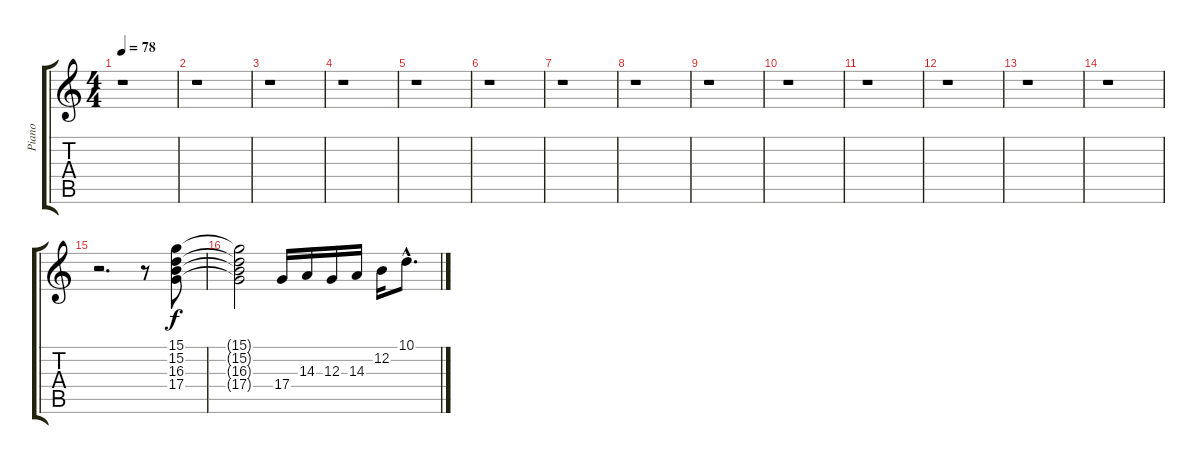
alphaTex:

\track ("Piano         " "Piano     ") {instrument acousticgrandpiano}
\staff {score tabs}
\tuning (E4 B3 G3 D3 A2 E2) {hide}
\ts (4 4)
\tempo 78
\clef g2
\ks c
r.1{dy f} |
r.1 |
r.1 |
r.1 |
r.1 |
r.1 |
r.1 |
r.1 |
r.1 |
r.1 |
r.1 |
r.1 |
r.1 |
r.1 |
r.2{d} r.8 (15.1 15.2 16.3 17.4).8 |
(15.1{t} 15.2{t} 16.3{t} 17.4{t}).2 17.4.16 14.3.16 12.3.16 14.3.16 12.2.16 10.1{hac}.8{d}
